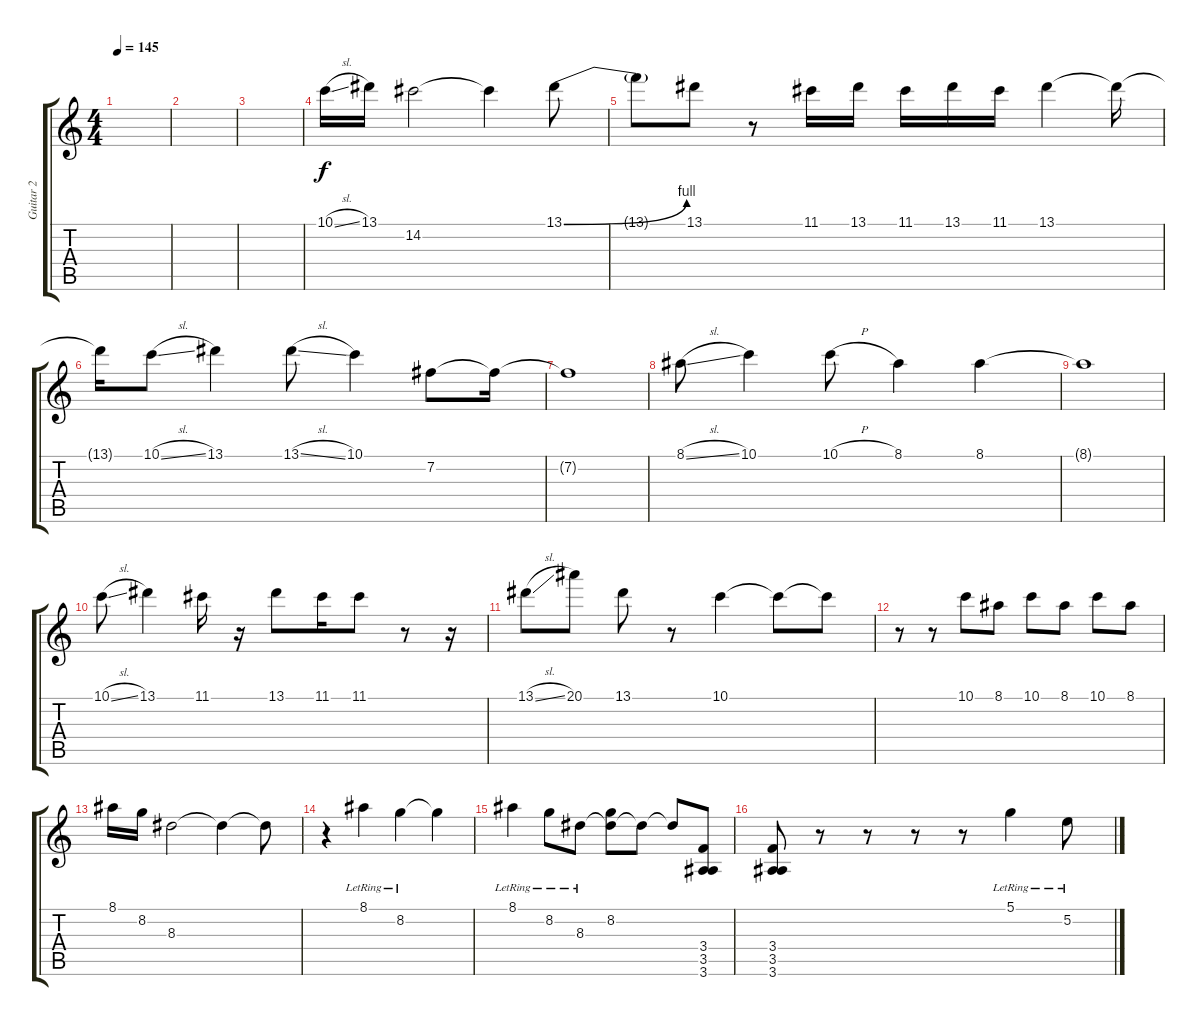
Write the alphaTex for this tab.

\track ("Guitar 2" "Guitar 2") {instrument overdrivenguitar}
\staff {score tabs}
\tuning (D4 B3 G3 D3 G2 G2) {hide}
\ts (4 4)
\tempo 145
\clef g2
\ks c
|
|
|
10.1{sl}.16 13.1.16 14.2.2 14.2{t}.4 13.1{be (bend 0 0 60 4)}.8 |
13.1{t}.8 13.1.8 r.8 11.1.16 13.1.16 11.1.16 13.1.16 11.1.16 13.1.4 13.1{t}.16 |
13.1{t}.16 10.1{sl}.8 13.1.4 13.1{sl}.8 10.1.4 7.2.8 7.2{t}.16 |
7.2{t}.1 |
8.1{sl}.8 10.1.4 10.1{h}.8 8.1.4 8.1.4 |
8.1{t}.1 |
10.1{sl}.8 13.1.4 11.1.16 r.16 13.1.8 11.1.16 11.1.8 r.8 r.16 |
13.1{sl}.8 20.1.8 13.1.8 r.8 10.1.4 10.1{t}.8 10.1{t}.8 |
r.8 r.8 10.1.8 8.1.8 10.1.8 8.1.8 10.1.8 8.1.8 |
8.1.16 8.2.16 8.3.2 8.3{t}.4 8.3{t}.8 |
r.4 8.1{lr}.4 8.2{lr}.4 8.2{t}.4 |
8.1{lr}.4 8.2{lr}.8 8.3{lr}.8 (8.2 8.3{t}).8 8.3{t}.8 8.3{t}.8 (3.4 3.5 3.6).8 |
(3.4 3.5 3.6).8 r.8 r.8 r.8 r.8 5.1{lr}.4 5.2{lr}.8
